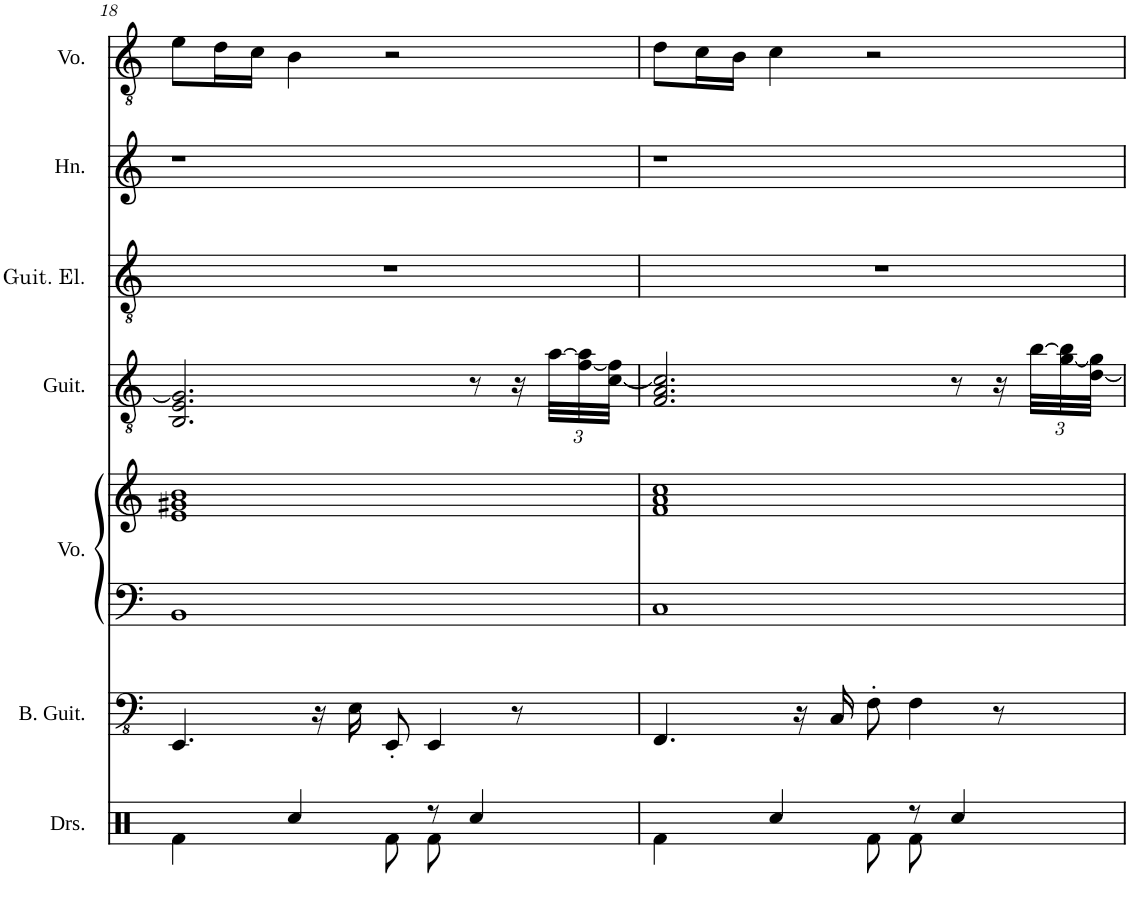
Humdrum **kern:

**kern	**kern	**kern	**kern	**kern	**kern	**kern	**kern
*part7	*part6	*part5	*part5	*part4	*part3	*part2	*part1
*staff8	*staff7	*staff6	*staff5	*staff4	*staff3	*staff2	*staff1
*I"Drumset	*I"Bass Guitar	*I"Voice	*	*I"Guitar	*I"Guitare électrique	*I"Horn	*I"Voice
*I'Drs.	*I'B. Guit.	*I'Vo.	*	*I'Guit.	*I'Guit. El.	*I'Hn.	*I'Vo.
!!LO:PB:g=z
*clefX	*clefFv4	*clefF4	*clefG2	*clefGv2	*clefGv2	*clefG2	*clefGv2
*	*	*	*	*	*	*Trd4c7	*
*k[]	*k[]	*k[]	*k[]	*k[]	*k[]	*k[]	*k[]
*M4/4	*M4/4	*M4/4	*M4/4	*M4/4	*M4/4	*M4/4	*M4/4
=18	=18	=18	=18	=18	=18	=18	=18
*^	*	*	*	*	*	*	*
4Rf\	8ryy	4.EEE/	1BB	1e 1g#X 1b	2.BB/ 2.E/ 2.G#/]	1r	1r	8e\L
*v	*v	*	*	*	*	*	*	*
.	.	.	.	.	.	.	16d\L
.	.	.	.	.	.	.	16c\JJ
4Rcc/	.	.	.	.	.	.	4B\
.	16r	.	.	.	.	.	.
.	16EE\	.	.	.	.	.	.
8Rf\	8EEE'/	.	.	.	.	.	2r
*^	*	*	*	*	*	*	*
8r	8Rf\	4EEE/	.	.	.	.	.	.
4Rcc/	4ryy	.	.	.	8r	.	.	.
.	.	8r	.	.	16r	.	.	.
*	*	*	*	*	*Xbrackettup	*	*	*
.	.	.	.	.	[48a\LLL	.	.	.
.	.	.	.	.	[48f\ 48a\]	.	.	.
.	.	.	.	.	[48c\ 48f\]JJJ	.	.	.
=19	=19	=19	=19	=19	=19	=19	=19	=19
4Rf\	8ryy	4.FFF/	1C	1f 1a 1cc	2.F/ 2.A/ 2.c/]	1r	1r	8d\L
*v	*v	*	*	*	*	*	*	*
.	.	.	.	.	.	.	16c\L
.	.	.	.	.	.	.	16B\JJ
4Rcc/	.	.	.	.	.	.	4c\
.	16r	.	.	.	.	.	.
.	16CC/	.	.	.	.	.	.
8Rf\	8FF'\	.	.	.	.	.	2r
*^	*	*	*	*	*	*	*
8r	8Rf\	4FF\	.	.	.	.	.	.
4Rcc/	4ryy	.	.	.	8r	.	.	.
.	.	8r	.	.	16r	.	.	.
.	.	.	.	.	[48b\LLL	.	.	.
.	.	.	.	.	[48g\ 48b\]	.	.	.
.	.	.	.	.	[48d\ 48g\]JJJ	.	.	.
*v	*v	*	*	*	*	*	*	*
=	=	=	=	=	=	=	=
*-	*-	*-	*-	*-	*-	*-	*-
